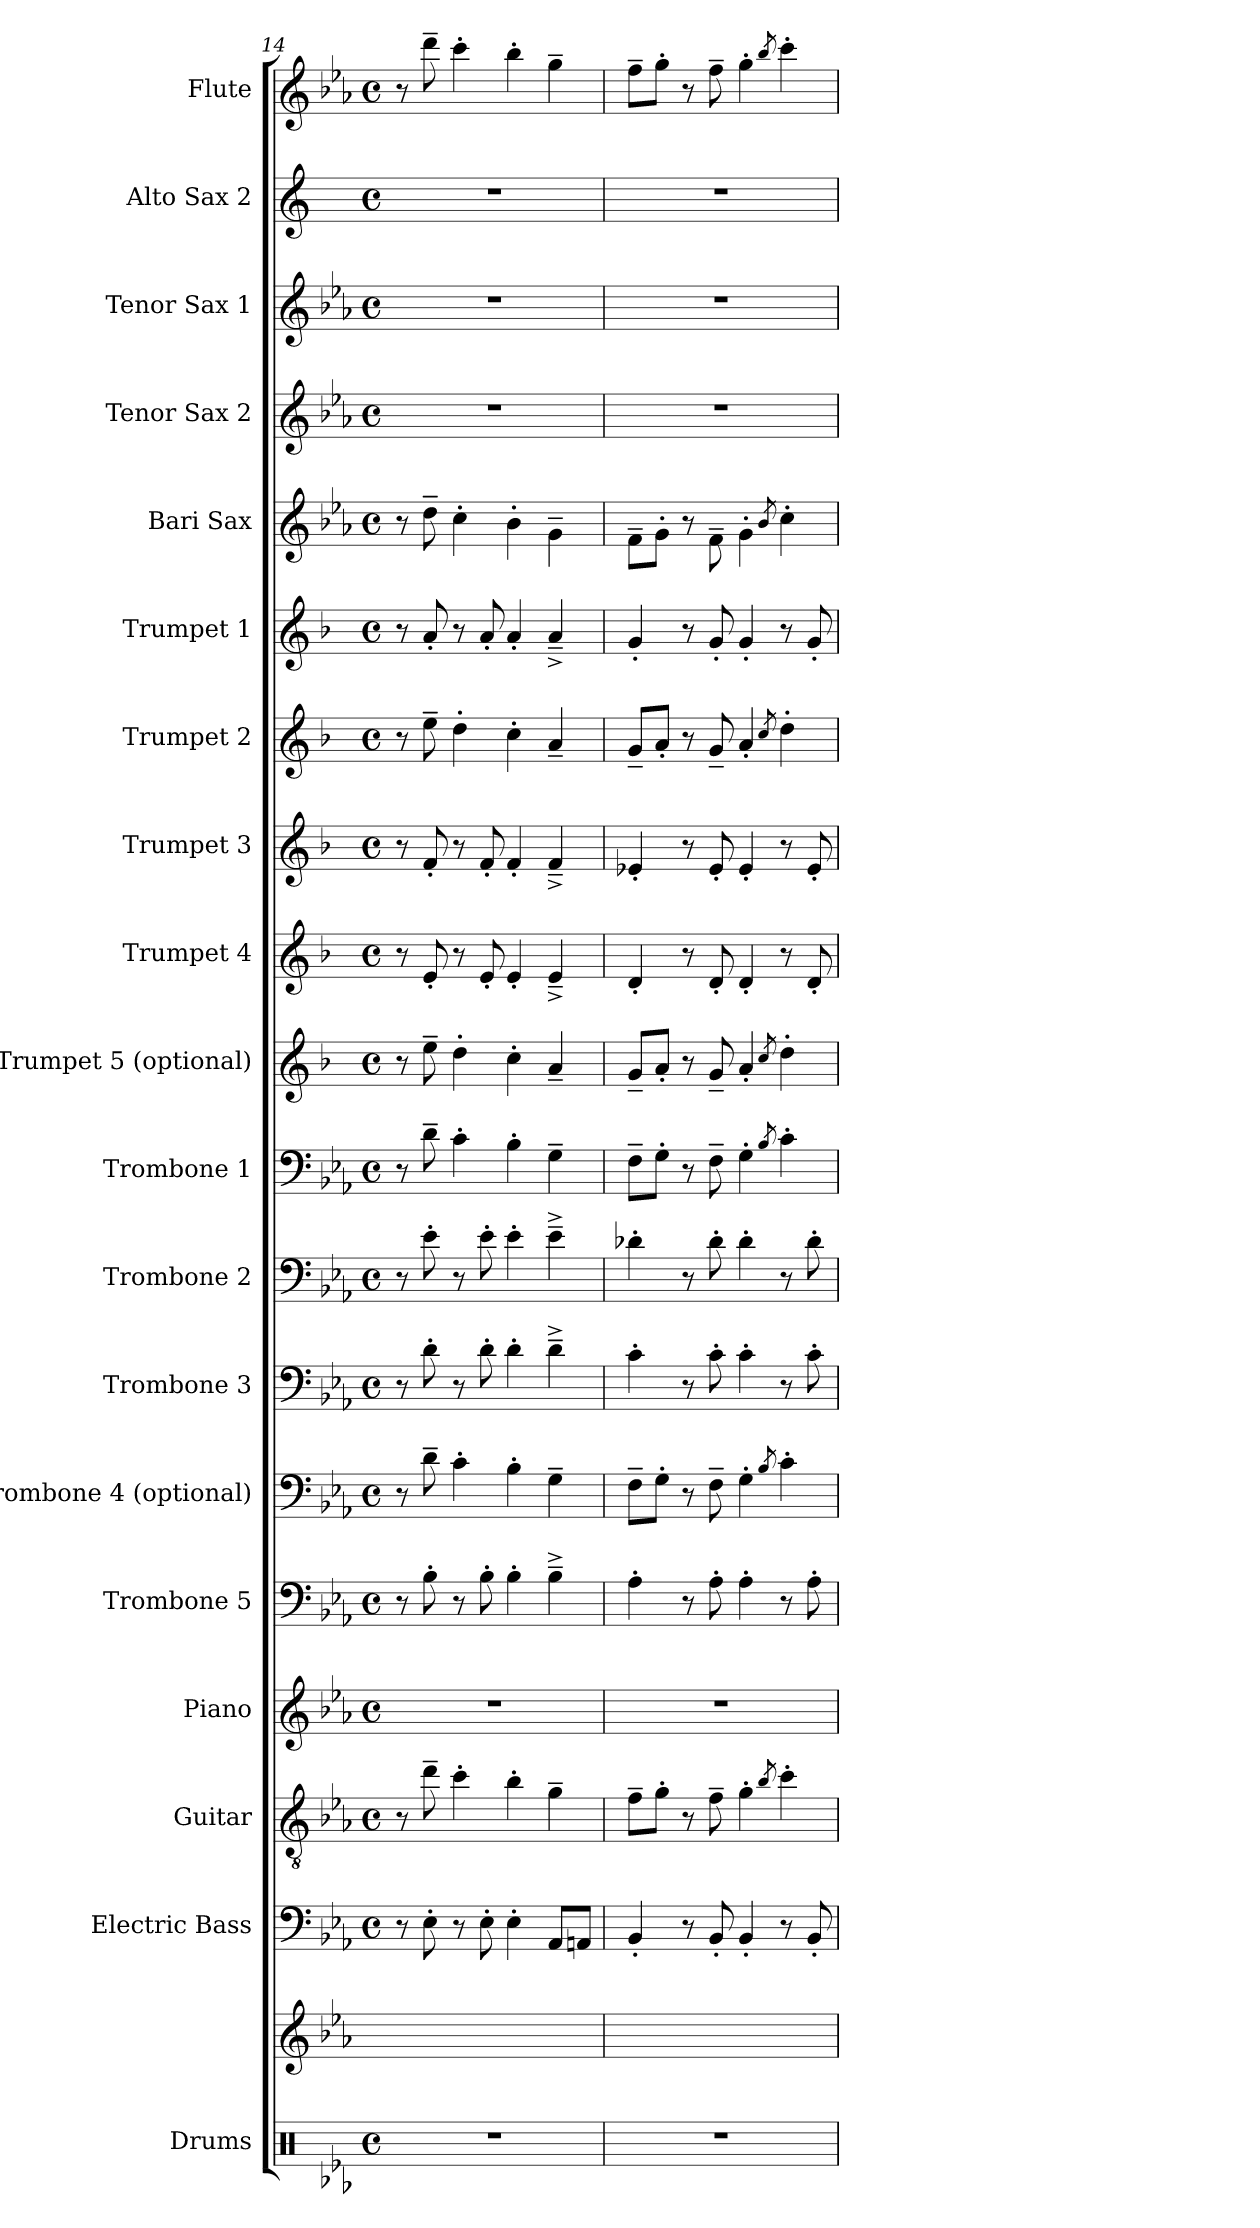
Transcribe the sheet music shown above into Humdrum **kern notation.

**kern	**kern	**kern	**kern	**kern	**kern	**kern	**kern	**kern	**kern	**kern	**kern	**kern	**kern	**kern	**kern	**kern	**kern	**kern	**kern
*part20	*part19	*part18	*part17	*part16	*part15	*part14	*part13	*part12	*part11	*part10	*part9	*part8	*part7	*part6	*part5	*part4	*part3	*part2	*part1
*staff20	*staff19	*staff18	*staff17	*staff16	*staff15	*staff14	*staff13	*staff12	*staff11	*staff10	*staff9	*staff8	*staff7	*staff6	*staff5	*staff4	*staff3	*staff2	*staff1
*I"Drums	*	*I"Electric Bass	*I"Guitar	*I"Piano	*I"Trombone 5	*I"Trombone 4 (optional)	*I"Trombone 3	*I"Trombone 2	*I"Trombone 1	*I"Trumpet 5 (optional)	*I"Trumpet 4	*I"Trumpet 3	*I"Trumpet 2	*I"Trumpet 1	*I"Bari Sax	*I"Tenor Sax 2	*I"Tenor Sax 1	*I"Alto Sax 2	*I"Flute
*	*	*	*	*I'Pno	*I'Trb	*I'Trb	*I'Trb	*I'Trb	*I'Trb	*I'Tpt	*I'Tpt	*I'Tpt	*I'Tpt	*I'Tpt	*	*I'T Sax	*I'T Sax	*I'A Sax	*I'Fl
*clefX	*clefG2	*clefF4	*clefGv2	*clefG2	*clefF4	*clefF4	*clefF4	*clefF4	*clefF4	*clefG2	*clefG2	*clefG2	*clefG2	*clefG2	*clefG2	*clefG2	*clefG2	*clefG2	*clefG2
*	*	*ITrd7c12	*	*	*	*	*	*	*	*ITrd1c2	*ITrd1c2	*ITrd1c2	*ITrd1c2	*ITrd1c2	*ITrd12c21	*ITrd8c14	*ITrd8c14	*ITrd5c9	*
*k[b-e-a-]	*k[b-e-a-]	*k[b-e-a-]	*k[b-e-a-]	*k[b-e-a-]	*k[b-e-a-]	*k[b-e-a-]	*k[b-e-a-]	*k[b-e-a-]	*k[b-e-a-]	*k[b-e-a-]	*k[b-e-a-]	*k[b-e-a-]	*k[b-e-a-]	*k[b-e-a-]	*k[b-e-a-]	*k[b-e-a-]	*k[b-e-a-]	*k[b-e-a-]	*k[b-e-a-]
*E-:	*E-:	*E-:	*E-:	*E-:	*E-:	*E-:	*E-:	*E-:	*E-:	*E-:	*E-:	*E-:	*E-:	*E-:	*E-:	*E-:	*E-:	*E-:	*E-:
*M4/4	*	*M4/4	*M4/4	*M4/4	*M4/4	*M4/4	*M4/4	*M4/4	*M4/4	*M4/4	*M4/4	*M4/4	*M4/4	*M4/4	*M4/4	*M4/4	*M4/4	*M4/4	*M4/4
*met(c)	*	*met(c)	*met(c)	*met(c)	*met(c)	*met(c)	*met(c)	*met(c)	*met(c)	*met(c)	*met(c)	*met(c)	*met(c)	*met(c)	*met(c)	*met(c)	*met(c)	*met(c)	*met(c)
=14	=14	=14	=14	=14	=14	=14	=14	=14	=14	=14	=14	=14	=14	=14	=14	=14	=14	=14	=14
1r	1ryy	8r	8r	1r	8r	8r	8r	8r	8r	8r	8r	8r	8r	8r	8r	1r	1r	1r	8r
.	.	8EE-'>\	8dd~>\	.	8B-'>\	8d~>\	8d'>\	8e-'>\	8d~>\	8dd~>\	8d'</	8e-'</	8dd~>\	8g'</	8d~>\	.	.	.	8ddd~>\
.	.	8r	4cc'>\	.	8r	4c'>\	8r	8r	4c'>\	4cc'>\	8r	8r	4cc'>\	8r	4c'>\	.	.	.	4ccc'>\
.	.	8EE-'>\	.	.	8B-'>\	.	8d'>\	8e-'>\	.	.	8d'</	8e-'</	.	8g'</	.	.	.	.	.
.	.	4EE-'>\	4b-'>\	.	4B-'>\	4B-'>\	4d'>\	4e-'>\	4B-'>\	4b-'>\	4d'</	4e-'</	4b-'>\	4g'</	4B-'>\	.	.	.	4bb-'>\
.	.	8AAA-/L	4g~>\	.	4B-^>~>\	4G~>\	4d^>~>\	4e-^>~>\	4G~>\	4g~</	4d^<~</	4e-^<~</	4g~</	4g^<~</	4G~>\	.	.	.	4gg~>\
.	.	8AAAn/J	.	.	.	.	.	.	.	.	.	.	.	.	.	.	.	.	.
=15	=15	=15	=15	=15	=15	=15	=15	=15	=15	=15	=15	=15	=15	=15	=15	=15	=15	=15	=15
1r	1ryy	4BBB-'</	8f~>\L	1r	4A-'>\	8F~>\L	4c'>\	4d-X'>\	8F~>\L	8f~</L	4c'</	4d-X'</	8f~</L	4f'</	8F~>\L	1r	1r	1r	8ff~>\L
.	.	.	8g'>\J	.	.	8G'>\J	.	.	8G'>\J	8g'</J	.	.	8g'</J	.	8G'>\J	.	.	.	8gg'>\J
.	.	8r	8r	.	8r	8r	8r	8r	8r	8r	8r	8r	8r	8r	8r	.	.	.	8r
.	.	8BBB-'</	8f~>\	.	8A-'>\	8F~>\	8c'>\	8d-'>\	8F~>\	8f~</	8c'</	8d-'</	8f~</	8f'</	8F~>\	.	.	.	8ff~>\
.	.	4BBB-'</	4g'>\	.	4A-'>\	4G'>\	4c'>\	4d-'>\	4G'>\	4g'</	4c'</	4d-'</	4g'</	4f'</	4G'>\	.	.	.	4gg'>\
.	.	.	8qb-/	.	.	8qB-/	.	.	8qB-/	8qb-/	.	.	8qb-/	.	8qB-/	.	.	.	8qbb-/
.	.	8r	4cc'>\	.	8r	4c'>\	8r	8r	4c'>\	4cc'>\	8r	8r	4cc'>\	8r	4c'>\	.	.	.	4ccc'>\
.	.	8BBB-'</	.	.	8A-'>\	.	8c'>\	8d-'>\	.	.	8c'</	8d-'</	.	8f'</	.	.	.	.	.
=	=	=	=	=	=	=	=	=	=	=	=	=	=	=	=	=	=	=	=
*-	*-	*-	*-	*-	*-	*-	*-	*-	*-	*-	*-	*-	*-	*-	*-	*-	*-	*-	*-
